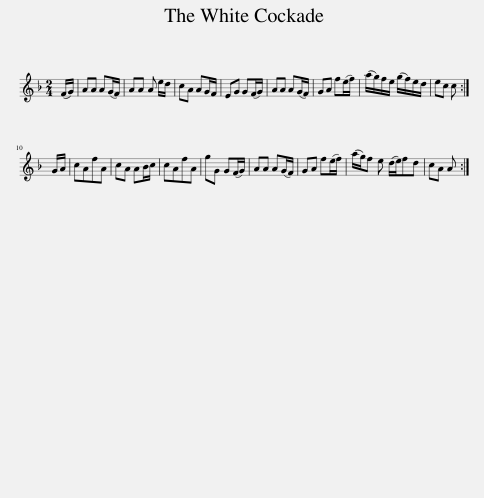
X:1
L:1/8
M:2/4
I:linebreak $
K:F
V:1 treble
V:1
 (F/G/) | AA A(G/F/) | AA A e/d/ | cA AG/F/ | EG G(F/G/) | %5
 AA A(G/F/) | GA f(e/f/) | (a/g/)f/e/ (g/f/)e/d/ | ec c :|$ G/A/ | %10
 cAfA | cA AB/c/ | cAfA | gG G(F/G/) | AA A(G/F/) | %15
 GA f(e/f/) | (a/g/)f e (d/e/)fd | cA A :| %18
